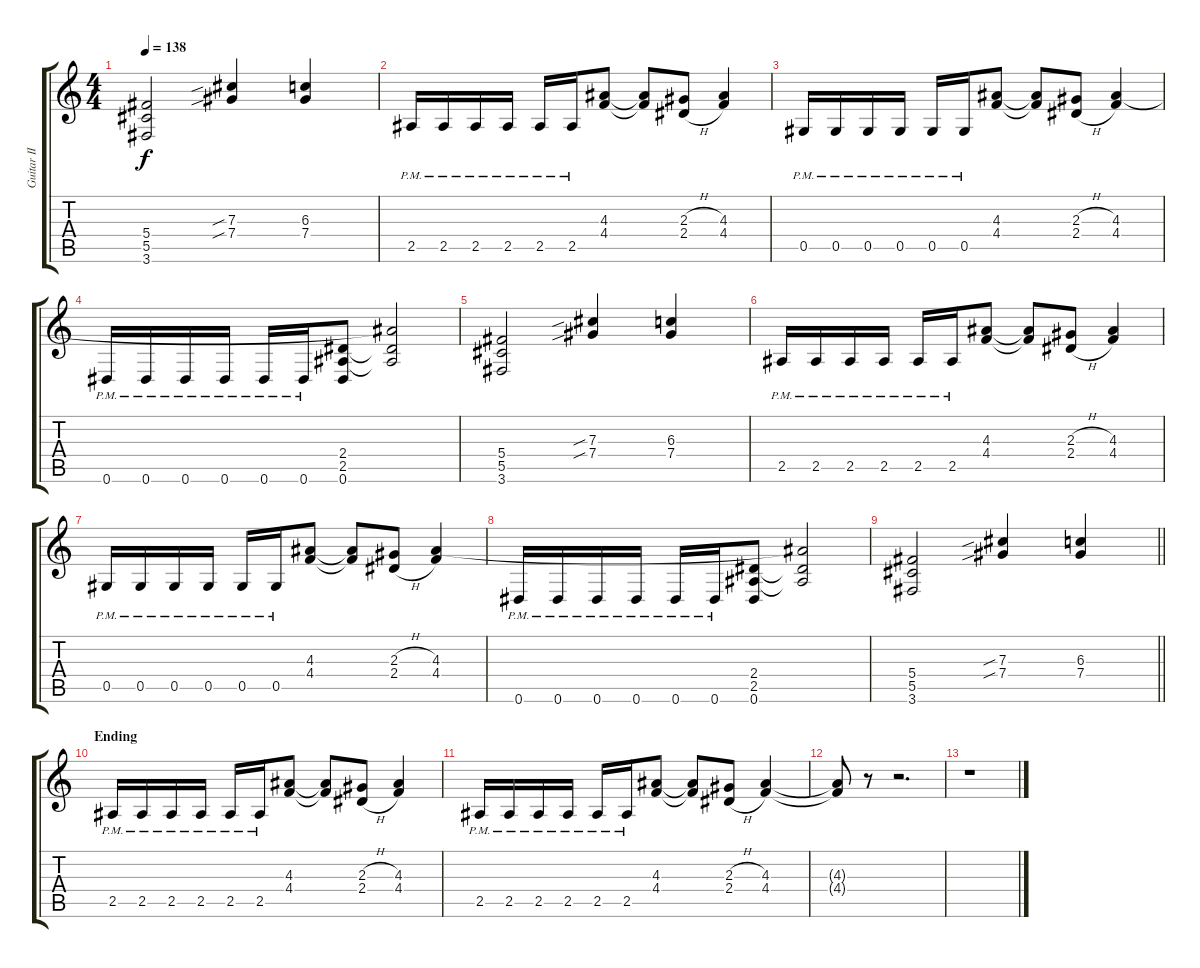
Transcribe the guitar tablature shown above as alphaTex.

\track ("Guitar II" "Guitar II") {instrument distortionguitar}
\staff {score tabs}
\tuning (Eb4 Bb3 Gb3 Db3 Ab2 Eb2) {hide}
\ts (4 4)
\tempo 138
\clef g2
\ks c
(5.4 5.5 3.6).2{dy f} (7.3{sib} 7.4{sib}).4 (6.3 7.4).4 |
2.5{pm}.16 2.5{pm}.16 2.5{pm}.16 2.5{pm}.16 2.5{pm}.16 2.5{pm}.16 (4.3 4.4).8 (4.3{t} 4.4{t}).8 (2.3{h} 2.4{h}).8 (4.3 4.4).4 |
0.5{pm}.16 0.5{pm}.16 0.5{pm}.16 0.5{pm}.16 0.5{pm}.16 0.5{pm}.16 (4.3 4.4).8 (4.3{t} 4.4{t}).8 (2.3{h} 2.4{h}).8 (4.3 4.4).4 |
0.6{pm}.16 0.6{pm}.16 0.6{pm}.16 0.6{pm}.16 0.6{pm}.16 0.6{pm}.16 (2.4 2.5 0.6).8 (4.3{t} 2.4{t} 2.5{t}).2 |
(5.4 5.5 3.6).2 (7.3{sib} 7.4{sib}).4 (6.3 7.4).4 |
2.5{pm}.16 2.5{pm}.16 2.5{pm}.16 2.5{pm}.16 2.5{pm}.16 2.5{pm}.16 (4.3 4.4).8 (4.3{t} 4.4{t}).8 (2.3{h} 2.4{h}).8 (4.3 4.4).4 |
0.5{pm}.16 0.5{pm}.16 0.5{pm}.16 0.5{pm}.16 0.5{pm}.16 0.5{pm}.16 (4.3 4.4).8 (4.3{t} 4.4{t}).8 (2.3{h} 2.4{h}).8 (4.3 4.4).4 |
0.6{pm}.16 0.6{pm}.16 0.6{pm}.16 0.6{pm}.16 0.6{pm}.16 0.6{pm}.16 (2.4 2.5 0.6).8 (4.3{t} 2.4{t} 2.5{t}).2 |
\barLineRight lightlight
(5.4 5.5 3.6).2 (7.3{sib} 7.4{sib}).4 (6.3 7.4).4 |
\section ("" "Ending")
2.5{pm}.16 2.5{pm}.16 2.5{pm}.16 2.5{pm}.16 2.5{pm}.16 2.5{pm}.16 (4.3 4.4).8 (4.3{t} 4.4{t}).8 (2.3{h} 2.4{h}).8 (4.3 4.4).4 |
2.5{pm}.16 2.5{pm}.16 2.5{pm}.16 2.5{pm}.16 2.5{pm}.16 2.5{pm}.16 (4.3 4.4).8 (4.3{t} 4.4{t}).8 (2.3{h} 2.4{h}).8 (4.3 4.4).4 |
(4.3{t} 4.4{t}).8 r.8 r.2{d} |
r.1
